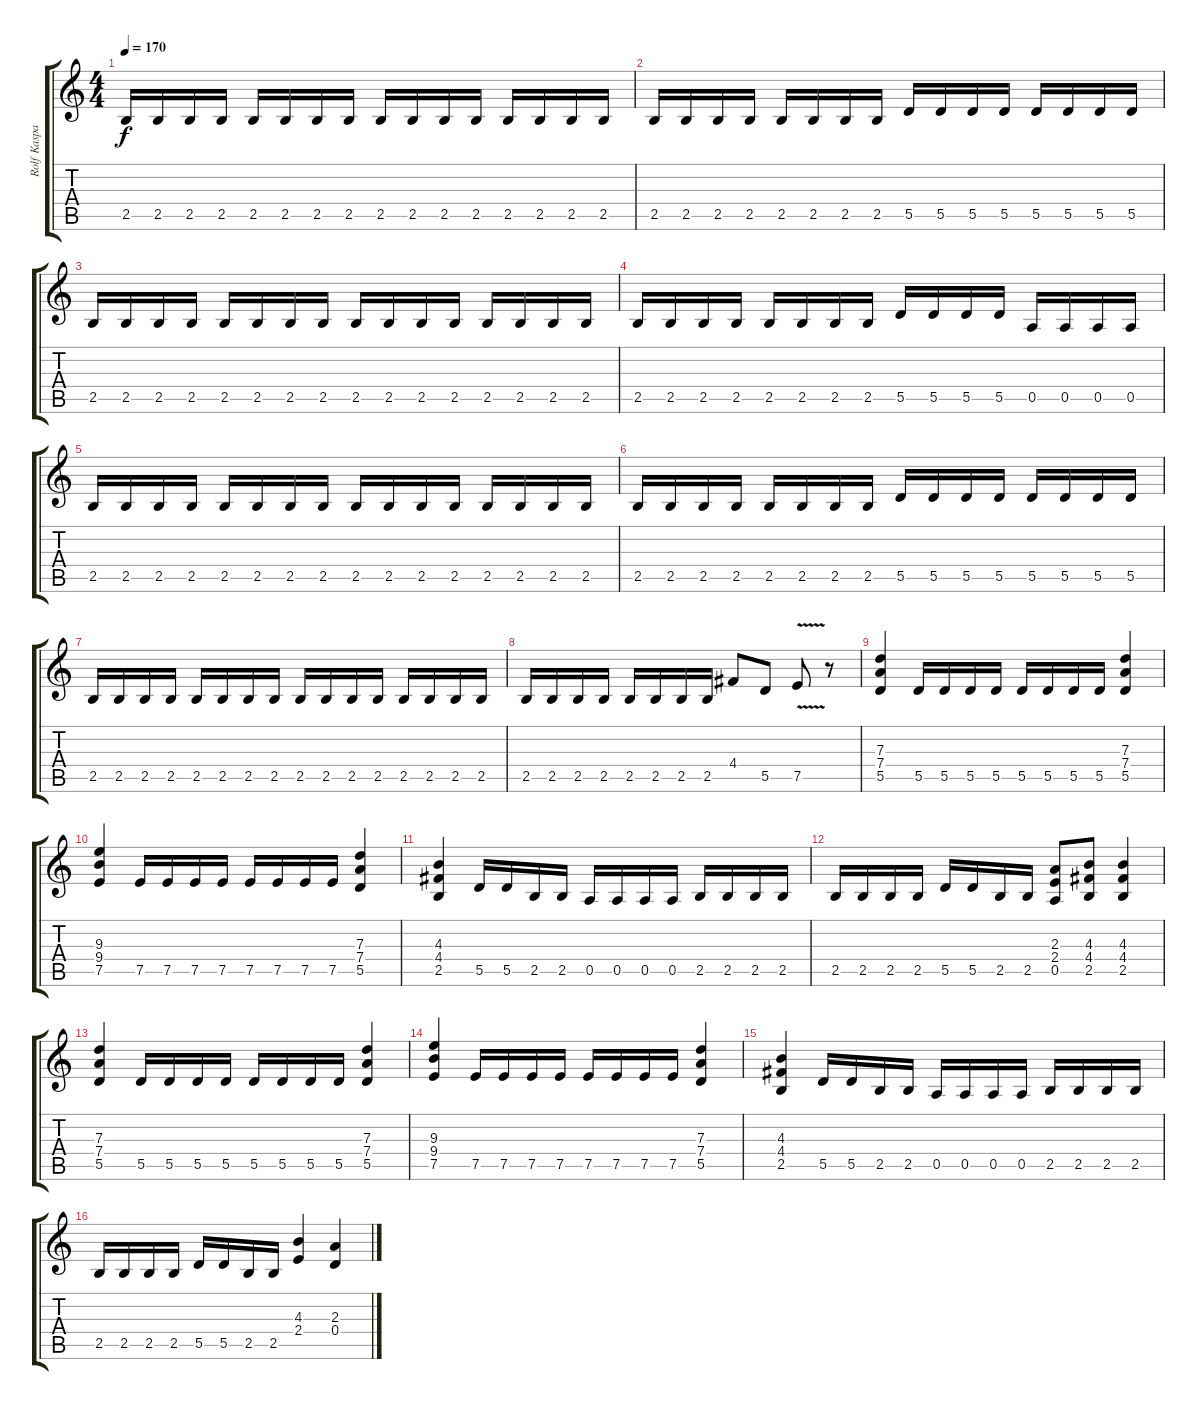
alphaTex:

\track ("Rolf Kasparek" "Rolf Kaspa") {instrument distortionguitar}
\staff {score tabs}
\tuning (E4 B3 G3 D3 A2 E2) {hide}
\ts (4 4)
\tempo 170
\clef g2
\ks c
2.5.16{dy f} 2.5.16 2.5.16 2.5.16 2.5.16 2.5.16 2.5.16 2.5.16 2.5.16 2.5.16 2.5.16 2.5.16 2.5.16 2.5.16 2.5.16 2.5.16 |
2.5.16 2.5.16 2.5.16 2.5.16 2.5.16 2.5.16 2.5.16 2.5.16 5.5.16 5.5.16 5.5.16 5.5.16 5.5.16 5.5.16 5.5.16 5.5.16 |
2.5.16 2.5.16 2.5.16 2.5.16 2.5.16 2.5.16 2.5.16 2.5.16 2.5.16 2.5.16 2.5.16 2.5.16 2.5.16 2.5.16 2.5.16 2.5.16 |
2.5.16 2.5.16 2.5.16 2.5.16 2.5.16 2.5.16 2.5.16 2.5.16 5.5.16 5.5.16 5.5.16 5.5.16 0.5.16 0.5.16 0.5.16 0.5.16 |
2.5.16 2.5.16 2.5.16 2.5.16 2.5.16 2.5.16 2.5.16 2.5.16 2.5.16 2.5.16 2.5.16 2.5.16 2.5.16 2.5.16 2.5.16 2.5.16 |
2.5.16 2.5.16 2.5.16 2.5.16 2.5.16 2.5.16 2.5.16 2.5.16 5.5.16 5.5.16 5.5.16 5.5.16 5.5.16 5.5.16 5.5.16 5.5.16 |
2.5.16 2.5.16 2.5.16 2.5.16 2.5.16 2.5.16 2.5.16 2.5.16 2.5.16 2.5.16 2.5.16 2.5.16 2.5.16 2.5.16 2.5.16 2.5.16 |
2.5.16 2.5.16 2.5.16 2.5.16 2.5.16 2.5.16 2.5.16 2.5.16 4.4.8 5.5.8 7.5{v}.8 r.8 |
(7.3 7.4 5.5).4 5.5.16 5.5.16 5.5.16 5.5.16 5.5.16 5.5.16 5.5.16 5.5.16 (7.3 7.4 5.5).4 |
(9.3 9.4 7.5).4 7.5.16 7.5.16 7.5.16 7.5.16 7.5.16 7.5.16 7.5.16 7.5.16 (7.3 7.4 5.5).4 |
(4.3 4.4 2.5).4 5.5.16 5.5.16 2.5.16 2.5.16 0.5.16 0.5.16 0.5.16 0.5.16 2.5.16 2.5.16 2.5.16 2.5.16 |
2.5.16 2.5.16 2.5.16 2.5.16 5.5.16 5.5.16 2.5.16 2.5.16 (2.3 2.4 0.5).8 (4.3 4.4 2.5).8 (4.3 4.4 2.5).4 |
(7.3 7.4 5.5).4 5.5.16 5.5.16 5.5.16 5.5.16 5.5.16 5.5.16 5.5.16 5.5.16 (7.3 7.4 5.5).4 |
(9.3 9.4 7.5).4 7.5.16 7.5.16 7.5.16 7.5.16 7.5.16 7.5.16 7.5.16 7.5.16 (7.3 7.4 5.5).4 |
(4.3 4.4 2.5).4 5.5.16 5.5.16 2.5.16 2.5.16 0.5.16 0.5.16 0.5.16 0.5.16 2.5.16 2.5.16 2.5.16 2.5.16 |
2.5.16 2.5.16 2.5.16 2.5.16 5.5.16 5.5.16 2.5.16 2.5.16 (4.3 2.4).4 (2.3 0.4).4
